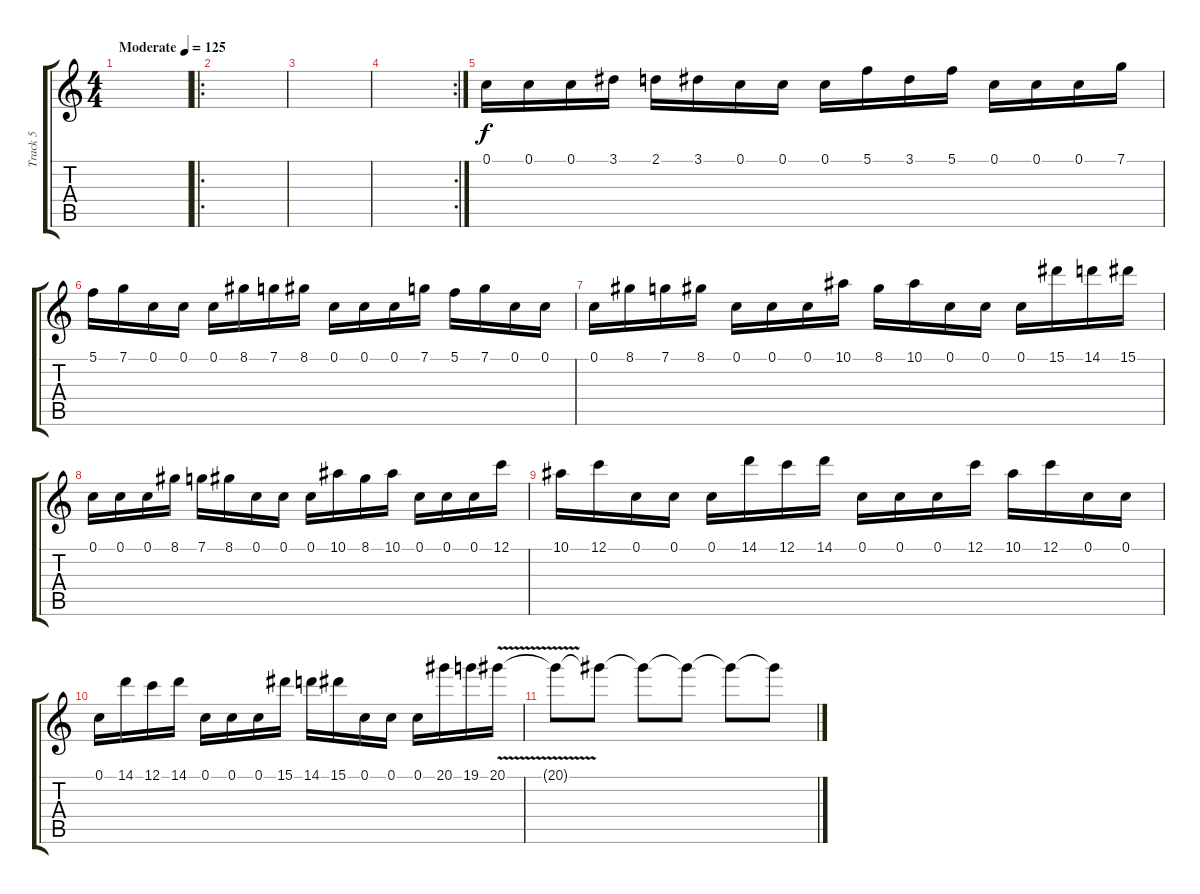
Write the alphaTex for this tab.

\track ("Track 5" "Track 5") {instrument distortionguitar}
\staff {score tabs}
\tuning (C4 G3 Eb3 Bb2 F2 C2) {hide}
\ts (4 4)
\tempo (125 "Moderate")
\clef g2
\ks c
|
\ro
|
|
\rc 2
|
0.1.16 0.1.16 0.1.16 3.1.16 2.1.16 3.1.16 0.1.16 0.1.16 0.1.16 5.1.16 3.1.16 5.1.16 0.1.16 0.1.16 0.1.16 7.1.16 |
5.1.16 7.1.16 0.1.16 0.1.16 0.1.16 8.1.16 7.1.16 8.1.16 0.1.16 0.1.16 0.1.16 7.1.16 5.1.16 7.1.16 0.1.16 0.1.16 |
0.1.16 8.1.16 7.1.16 8.1.16 0.1.16 0.1.16 0.1.16 10.1.16 8.1.16 10.1.16 0.1.16 0.1.16 0.1.16 15.1.16 14.1.16 15.1.16 |
0.1.16 0.1.16 0.1.16 8.1.16 7.1.16 8.1.16 0.1.16 0.1.16 0.1.16 10.1.16 8.1.16 10.1.16 0.1.16 0.1.16 0.1.16 12.1.16 |
10.1.16 12.1.16 0.1.16 0.1.16 0.1.16 14.1.16 12.1.16 14.1.16 0.1.16 0.1.16 0.1.16 12.1.16 10.1.16 12.1.16 0.1.16 0.1.16 |
0.1.16 14.1.16 12.1.16 14.1.16 0.1.16 0.1.16 0.1.16 15.1.16 14.1.16 15.1.16 0.1.16 0.1.16 0.1.16 20.1.16 19.1.16 20.1{v}.16 |
20.1{t}.8 20.1{t}.8 20.1{t}.8 20.1{t}.8 20.1{t}.8 20.1{t}.8
